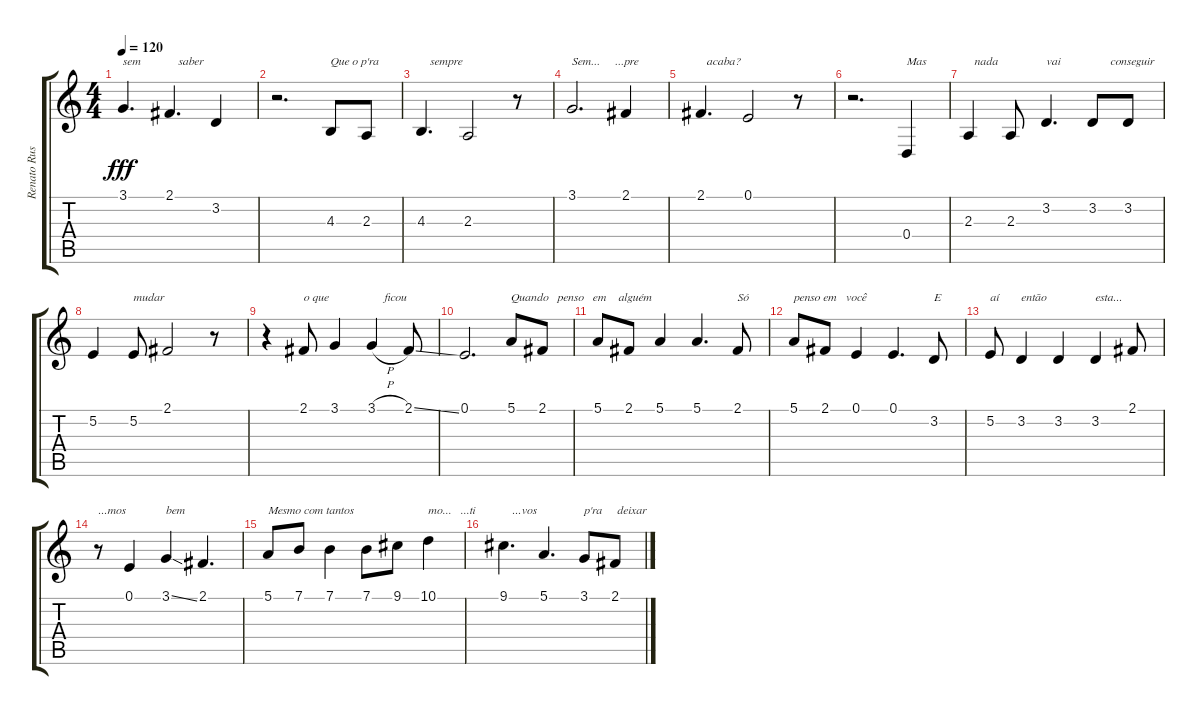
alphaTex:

\track ("Renato Russo (Vocal)" "Renato Rus") {instrument vibraphone}
\staff {score tabs}
\tuning (E4 B3 G3 D3 A2 E2) {hide}
\ts (4 4)
\tempo 120
\clef g2
\ks c
3.1.4{d txt "sem" dy fff} 2.1.4{d txt "   saber"} 3.2.4 |
r.2{d} 4.3.8{txt "Que o p'ra"} 2.3.8 |
4.3.4{d txt "   sempre"} 2.3.2 r.8 |
3.1.2{d txt "Sem...     ...pre"} 2.1.4 |
2.1.4{d txt "  acaba?"} 0.1.2 r.8 |
r.2{d} 0.4.4{txt "Mas"} |
2.3.4{txt "  nada"} 2.3.8 3.2.4{d txt "vai"} 3.2.8{txt "      conseguir"} 3.2.8 |
5.2.4 5.2.8{txt "mudar"} 2.1.2 r.8 |
r.4 2.1.8{txt "o que"} 3.1.4 3.1{h}.4{txt "    ficou"} 2.1{ss}.8 |
0.1.2{d} 5.1.8{txt "Quando   penso   em    alguém"} 2.1.8 |
5.1.8 2.1.8 5.1.4 5.1.4{d} 2.1.8{txt "Só"} |
5.1.8{txt "penso em   você"} 2.1.8 0.1.4 0.1.4{d} 3.2.8{txt "E"} |
5.2.8{txt "aí"} 3.2.4{txt "então"} 3.2.4 3.2.4{txt "esta..."} 2.1.8 |
r.8{txt "...mos"} 0.1.4 3.1{ss}.4{txt "bem"} 2.1.4{d} |
5.1.8{txt "Mesmo com tantos"} 7.1.8 7.1.4 7.1.8 9.1.8 10.1.4{txt "mo...   ...ti"} |
9.1.4{d txt "   ...vos"} 5.1.4{d} 3.1.8{txt "p'ra     deixar"} 2.1.8
